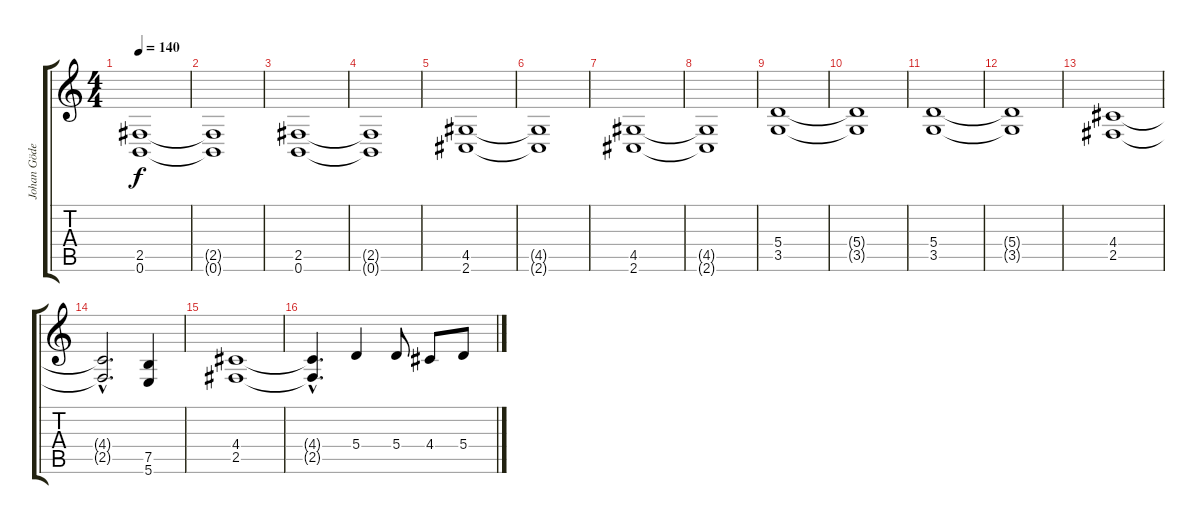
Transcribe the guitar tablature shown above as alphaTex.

\track ("Johan Göderberg" "Johan Göde") {instrument distortionguitar}
\staff {score tabs}
\tuning (B3 Gb3 D3 A2 E2 B1) {hide}
\ts (4 4)
\tempo 140
\clef g2
\ks c
(2.5 0.6).1{dy f} |
(2.5{t} 0.6{t}).1 |
(2.5 0.6).1 |
(2.5{t} 0.6{t}).1 |
(4.5 2.6).1 |
(4.5{t} 2.6{t}).1 |
(4.5 2.6).1 |
(4.5{t} 2.6{t}).1 |
(5.4 3.5).1 |
(5.4{t} 3.5{t}).1 |
(5.4 3.5).1 |
(5.4{t} 3.5{t}).1 |
(4.4 2.5).1 |
(4.4{hac t} 2.5{hac t}).2{d} (7.5 5.6).4 |
(4.4 2.5).1 |
(4.4{hac t} 2.5{hac t}).4{d} 5.4.4 5.4.8 4.4.8 5.4.8
